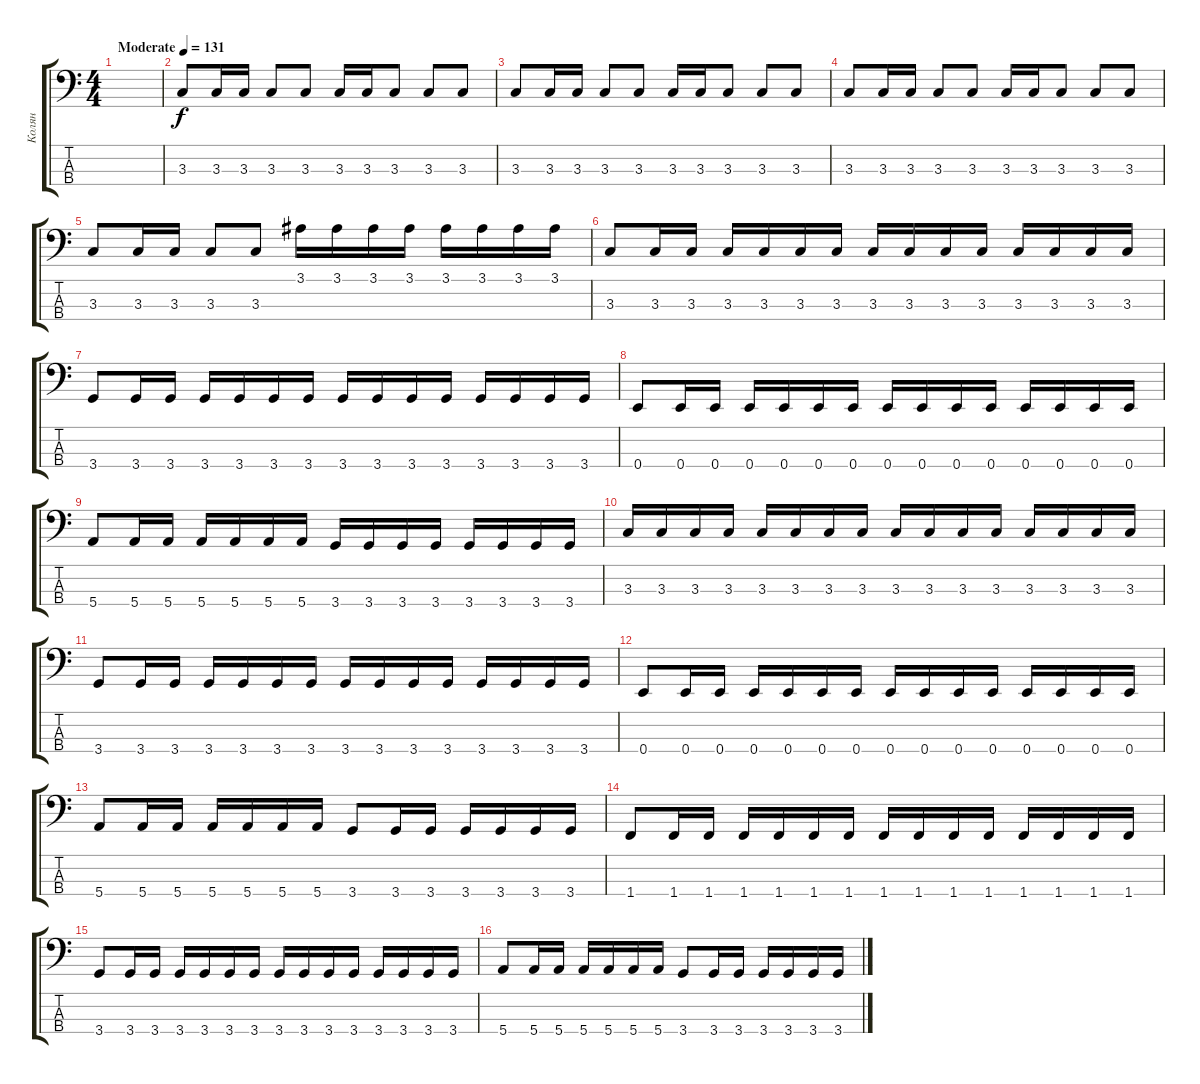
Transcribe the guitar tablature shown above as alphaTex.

\track ("Колян" "Колян") {instrument electricbassfinger}
\staff {score tabs}
\tuning (G2 D2 A1 E1) {hide}
\ts (4 4)
\tempo (131 "Moderate")
\clef f4
\ks c
|
3.3.8 3.3.16 3.3.16 3.3.8 3.3.8 3.3.16 3.3.16 3.3.8 3.3.8 3.3.8 |
3.3.8 3.3.16 3.3.16 3.3.8 3.3.8 3.3.16 3.3.16 3.3.8 3.3.8 3.3.8 |
3.3.8 3.3.16 3.3.16 3.3.8 3.3.8 3.3.16 3.3.16 3.3.8 3.3.8 3.3.8 |
3.3.8 3.3.16 3.3.16 3.3.8 3.3.8 3.1.16 3.1.16 3.1.16 3.1.16 3.1.16 3.1.16 3.1.16 3.1.16 |
3.3.8 3.3.16 3.3.16 3.3.16 3.3.16 3.3.16 3.3.16 3.3.16 3.3.16 3.3.16 3.3.16 3.3.16 3.3.16 3.3.16 3.3.16 |
3.4.8 3.4.16 3.4.16 3.4.16 3.4.16 3.4.16 3.4.16 3.4.16 3.4.16 3.4.16 3.4.16 3.4.16 3.4.16 3.4.16 3.4.16 |
0.4.8 0.4.16 0.4.16 0.4.16 0.4.16 0.4.16 0.4.16 0.4.16 0.4.16 0.4.16 0.4.16 0.4.16 0.4.16 0.4.16 0.4.16 |
5.4.8 5.4.16 5.4.16 5.4.16 5.4.16 5.4.16 5.4.16 3.4.16 3.4.16 3.4.16 3.4.16 3.4.16 3.4.16 3.4.16 3.4.16 |
3.3.16 3.3.16 3.3.16 3.3.16 3.3.16 3.3.16 3.3.16 3.3.16 3.3.16 3.3.16 3.3.16 3.3.16 3.3.16 3.3.16 3.3.16 3.3.16 |
3.4.8 3.4.16 3.4.16 3.4.16 3.4.16 3.4.16 3.4.16 3.4.16 3.4.16 3.4.16 3.4.16 3.4.16 3.4.16 3.4.16 3.4.16 |
0.4.8 0.4.16 0.4.16 0.4.16 0.4.16 0.4.16 0.4.16 0.4.16 0.4.16 0.4.16 0.4.16 0.4.16 0.4.16 0.4.16 0.4.16 |
5.4.8 5.4.16 5.4.16 5.4.16 5.4.16 5.4.16 5.4.16 3.4.8 3.4.16 3.4.16 3.4.16 3.4.16 3.4.16 3.4.16 |
1.4.8 1.4.16 1.4.16 1.4.16 1.4.16 1.4.16 1.4.16 1.4.16 1.4.16 1.4.16 1.4.16 1.4.16 1.4.16 1.4.16 1.4.16 |
3.4.8 3.4.16 3.4.16 3.4.16 3.4.16 3.4.16 3.4.16 3.4.16 3.4.16 3.4.16 3.4.16 3.4.16 3.4.16 3.4.16 3.4.16 |
5.4.8 5.4.16 5.4.16 5.4.16 5.4.16 5.4.16 5.4.16 3.4.8 3.4.16 3.4.16 3.4.16 3.4.16 3.4.16 3.4.16
